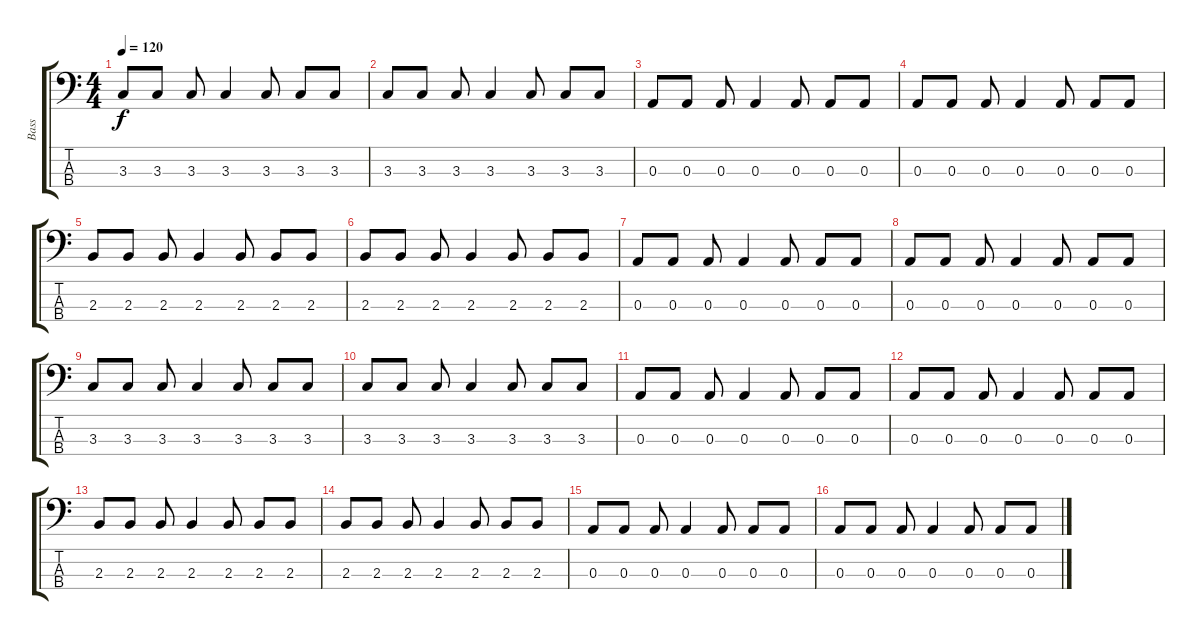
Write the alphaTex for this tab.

\track ("Bass" "Bass") {instrument electricbassfinger}
\staff {score tabs}
\tuning (G2 D2 A1 E1) {hide}
\ts (4 4)
\section ("" "")
\tempo 120
\clef f4
\ks c
3.3.8{dy f volume 13} 3.3.8 3.3.8 3.3.4 3.3.8 3.3.8 3.3.8 |
3.3.8{volume 12} 3.3.8 3.3.8 3.3.4 3.3.8 3.3.8 3.3.8 |
0.3.8{volume 11} 0.3.8 0.3.8 0.3.4 0.3.8 0.3.8 0.3.8 |
0.3.8{volume 10} 0.3.8 0.3.8 0.3.4 0.3.8 0.3.8 0.3.8 |
2.3.8{volume 9} 2.3.8 2.3.8 2.3.4 2.3.8 2.3.8 2.3.8 |
2.3.8{volume 8} 2.3.8 2.3.8 2.3.4 2.3.8 2.3.8 2.3.8 |
0.3.8{volume 7} 0.3.8 0.3.8 0.3.4 0.3.8 0.3.8 0.3.8 |
0.3.8{volume 6} 0.3.8 0.3.8 0.3.4 0.3.8 0.3.8 0.3.8 |
3.3.8{volume 5} 3.3.8 3.3.8 3.3.4 3.3.8 3.3.8 3.3.8 |
3.3.8{volume 4} 3.3.8 3.3.8 3.3.4 3.3.8 3.3.8 3.3.8 |
0.3.8{volume 3} 0.3.8 0.3.8 0.3.4 0.3.8 0.3.8 0.3.8 |
0.3.8{volume 2} 0.3.8 0.3.8 0.3.4 0.3.8 0.3.8 0.3.8 |
2.3.8{volume 1} 2.3.8 2.3.8 2.3.4 2.3.8 2.3.8 2.3.8 |
2.3.8{volume 1} 2.3.8 2.3.8 2.3.4 2.3.8 2.3.8 2.3.8 |
0.3.8{volume 1} 0.3.8 0.3.8 0.3.4 0.3.8 0.3.8 0.3.8 |
0.3.8{volume 1} 0.3.8 0.3.8 0.3.4 0.3.8 0.3.8 0.3.8
